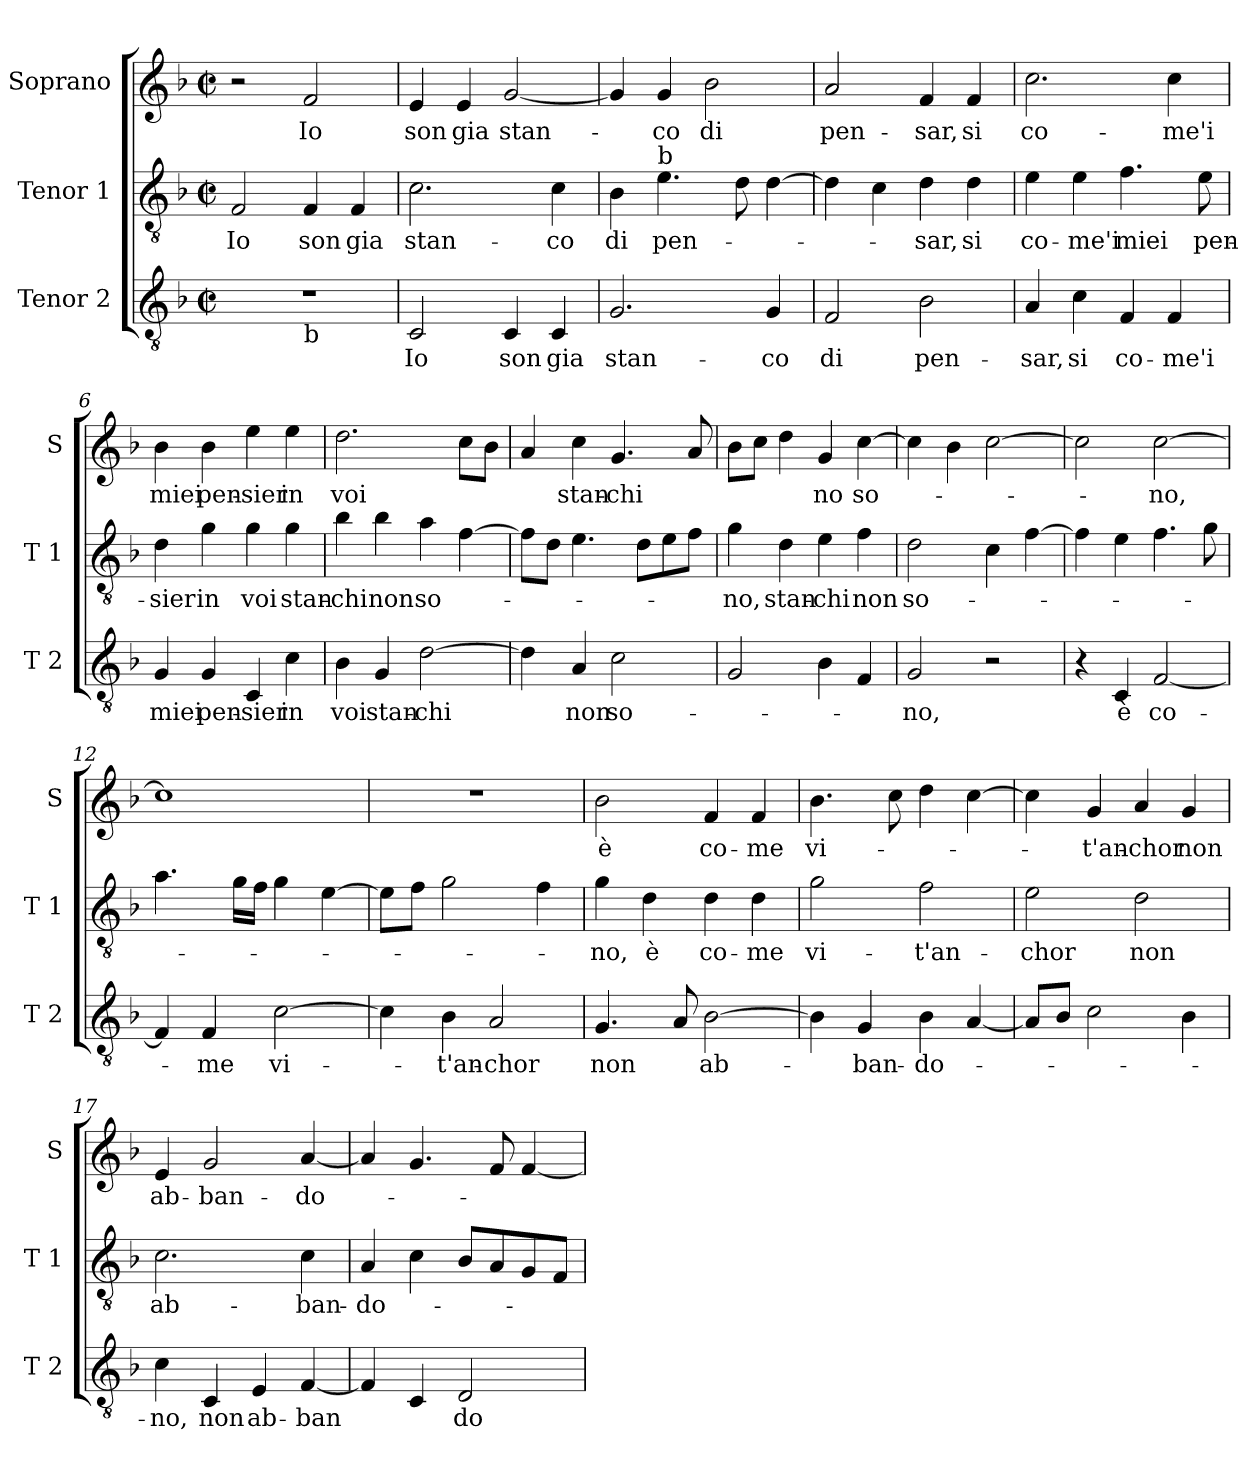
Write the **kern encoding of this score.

**kern	**text	**kern	**text	**kern	**text
*part3	*part3	*part2	*part2	*part1	*part1
*staff3	*staff3	*staff2	*staff2	*staff1	*staff1
*I"Tenor 2	*	*I"Tenor 1	*	*I"Soprano	*
*I'T 2	*	*I'T 1	*	*I'S	*
*clefGv2	*	*clefGv2	*	*clefG2	*
*k[b-]	*	*k[b-]	*	*k[b-]	*
*F:	*	*F:	*	*F:	*
*M2/2	*	*M2/2	*	*M2/2	*
*met(c|)	*	*met(c|)	*	*met(c|)	*
=1	=1	=1	=1	=1	=1
!LO:TX:b:t=b	!	!	!	!	!
!	!	!	!LO:LY:b	!	!
*^	*	*	*	*	*
1r	2ryy	.	2F/	Io	2r	.
!	!LO:TX:b:t=b	!	!	!	!	!
!	!	!	!	!LO:LY:b	!	!LO:LY:b
.	2ryy	.	4F/	son	2f/	Io
!	!	!	!	!LO:LY:b	!	!
.	.	.	4F/	gia	.	.
=2	=2	=2	=2	=2	=2	=2
!	!	!LO:LY:b	!	!LO:LY:b	!	!LO:LY:b
*v	*v	*	*	*	*	*
2C/	Io	2.c\	stan-	4e/	son
!	!	!	!	!	!LO:LY:b
.	.	.	.	4e/	gia
!	!LO:LY:b	!	!	!	!LO:LY:b
4C/	son	.	.	[2g/	stan-
!	!LO:LY:b	!	!LO:LY:b	!	!
4C/	gia	4c\	-co	.	.
=3	=3	=3	=3	=3	=3
!	!LO:LY:b	!	!LO:LY:b	!	!
2.G/	stan-	4B-\	di	4g/]	.
!	!	!LO:TX:a:t=b	!	!	!
!	!	!	!LO:LY:b	!	!LO:LY:b
.	.	4.e\	pen-	4g/	-co
!	!	!	!	!	!LO:LY:b
.	.	.	.	2b-\	di
.	.	8d\	.	.	.
!	!LO:LY:b	!	!	!	!
4G/	-co	[4d\	.	.	.
=4	=4	=4	=4	=4	=4
!	!LO:LY:b	!	!	!	!LO:LY:b
2F/	di	4d\]	.	2a/	pen-
.	.	4c\	.	.	.
!	!LO:LY:b	!	!LO:LY:b	!	!LO:LY:b
2B-\	pen-	4d\	-sar,	4f/	-sar,
!	!	!	!LO:LY:b	!	!LO:LY:b
.	.	4d\	si	4f/	si
=5	=5	=5	=5	=5	=5
!	!LO:LY:b	!	!LO:LY:b	!	!LO:LY:b
4A/	-sar,	4e\	co-	2.cc\	co-
!	!LO:LY:b	!	!LO:LY:b	!	!
4c\	si	4e\	-me'i	.	.
!	!LO:LY:b	!	!LO:LY:b	!	!
4F/	co-	4.f\	miei	.	.
!	!LO:LY:b	!	!	!	!LO:LY:b
4F/	-me'i	.	.	4cc\	-me'i
!	!	!	!LO:LY:b	!	!
.	.	8e\	pen-	.	.
!!LO:LB:g=z
=6	=6	=6	=6	=6	=6
!	!LO:LY:b	!	!LO:LY:b	!	!LO:LY:b
4G/	miei	4d\	-sier	4b-\	miei
!	!LO:LY:b	!	!LO:LY:b	!	!LO:LY:b
4G/	pen-	4g\	in	4b-\	pen-
!	!LO:LY:b	!	!LO:LY:b	!	!LO:LY:b
4C/	-sier	4g\	voi	4ee\	-sier
!	!LO:LY:b	!	!LO:LY:b	!	!LO:LY:b
4c\	in	4g\	stan-	4ee\	in
=7	=7	=7	=7	=7	=7
!	!LO:LY:b	!	!LO:LY:b	!	!LO:LY:b
4B-\	voi	4b-\	-chi	2.dd\	voi
!	!LO:LY:b	!	!LO:LY:b	!	!
4G/	stan-	4b-\	non	.	.
!	!LO:LY:b	!	!LO:LY:b	!	!
[2d\	-chi	4a\	so-	.	.
.	.	[4f\	.	8cc\L	.
.	.	.	.	8b-\J	.
=8	=8	=8	=8	=8	=8
4d\]	.	8f\L]	.	4a/	.
.	.	8d\J	.	.	.
!	!LO:LY:b	!	!	!	!LO:LY:b
4A/	non	4.e\	.	4cc\	stan-
!	!LO:LY:b	!	!	!	!LO:LY:b
2c\	so-	.	.	4.g/	-chi
.	.	8d\L	.	.	.
.	.	8e\	.	.	.
.	.	8f\J	.	8a/	.
=9	=9	=9	=9	=9	=9
!	!	!	!LO:LY:b	!	!
2G/	.	4g\	-no,	8b-\L	.
.	.	.	.	8cc\J	.
!	!	!	!LO:LY:b	!	!
.	.	4d\	stan-	4dd\	.
!	!	!	!LO:LY:b	!	!LO:LY:b
4B-\	.	4e\	-chi	4g/	no
!	!	!	!LO:LY:b	!	!LO:LY:b
4F/	.	4f\	non	[4cc\	so-
=10	=10	=10	=10	=10	=10
!	!LO:LY:b	!	!LO:LY:b	!	!
2G/	-no,	2d\	so-	4cc\]	.
.	.	.	.	4b-\	.
2r	.	4c\	.	[2cc\	.
.	.	[4f\	.	.	.
!!LO:LB:g=z
=11	=11	=11	=11	=11	=11
4r	.	4f\]	.	2cc\]	.
!	!LO:LY:b	!	!	!	!
4C/	è	4e\	.	.	.
!	!LO:LY:b	!	!	!	!LO:LY:b
[2F/	co-	4.f\	.	[2cc\	-no,
.	.	8g\	.	.	.
=12	=12	=12	=12	=12	=12
4F/]	.	4.a\	.	1cc]	.
!	!LO:LY:b	!	!	!	!
4F/	-me	.	.	.	.
.	.	16g\LL	.	.	.
.	.	16f\JJ	.	.	.
!	!LO:LY:b	!	!	!	!
[2c\	vi-	4g\	.	.	.
.	.	[4e\	.	.	.
=13	=13	=13	=13	=13	=13
4c\]	.	8e\L]	.	1r	.
.	.	8f\J	.	.	.
!	!LO:LY:b	!	!	!	!
4B-\	-t'an-	2g\	.	.	.
!	!LO:LY:b	!	!	!	!
2A/	-chor	.	.	.	.
.	.	4f\	.	.	.
=14	=14	=14	=14	=14	=14
!	!LO:LY:b	!	!LO:LY:b	!	!LO:LY:b
4.G/	non	4g\	-no,	2b-\	è
!	!	!	!LO:LY:b	!	!
.	.	4d\	è	.	.
8A/	.	.	.	.	.
!	!LO:LY:b	!	!LO:LY:b	!	!LO:LY:b
[2B-\	ab-	4d\	co-	4f/	co-
!	!	!	!LO:LY:b	!	!LO:LY:b
.	.	4d\	-me	4f/	-me
=15	=15	=15	=15	=15	=15
!	!	!	!LO:LY:b	!	!LO:LY:b
4B-\]	.	2g\	vi-	4.b-\	vi-
!	!LO:LY:b	!	!	!	!
4G/	-ban-	.	.	.	.
.	.	.	.	8cc\	.
!	!LO:LY:b	!	!LO:LY:b	!	!
4B-\	-do-	2f\	-t'an-	4dd\	.
[4A/	.	.	.	[4cc\	.
!!LO:PB:g=z
=16	=16	=16	=16	=16	=16
!	!	!	!LO:LY:b	!	!
8A/L]	.	2e\	-chor	4cc\]	.
8B-/J	.	.	.	.	.
!	!	!	!	!	!LO:LY:b
2c\	.	.	.	4g/	-t'an-
!	!	!	!LO:LY:b	!	!LO:LY:b
.	.	2d\	non	4a/	-chor
!	!	!	!	!	!LO:LY:b
4B-\	.	.	.	4g/	non
=17	=17	=17	=17	=17	=17
!	!LO:LY:b	!	!LO:LY:b	!	!LO:LY:b
4c\	-no,	2.c\	ab-	4e/	ab-
!	!LO:LY:b	!	!	!	!LO:LY:b
4C/	non	.	.	2g/	-ban-
!	!LO:LY:b	!	!	!	!
4E/	ab-	.	.	.	.
!	!LO:LY:b	!	!LO:LY:b	!	!LO:LY:b
[4F/	-ban	4c\	-ban-	[4a/	-do-
=18	=18	=18	=18	=18	=18
!	!	!	!LO:LY:b	!	!
4F/]	.	4A/	-do-	4a/]	.
4C/	.	4c\	.	4.g/	.
!	!LO:LY:b	!	!	!	!
2D/	do-	8B-/L	.	.	.
.	.	8A/	.	8f/	.
.	.	8G/	.	[4f/	.
.	.	8F/J	.	.	.
=	=	=	=	=	=
*-	*-	*-	*-	*-	*-
